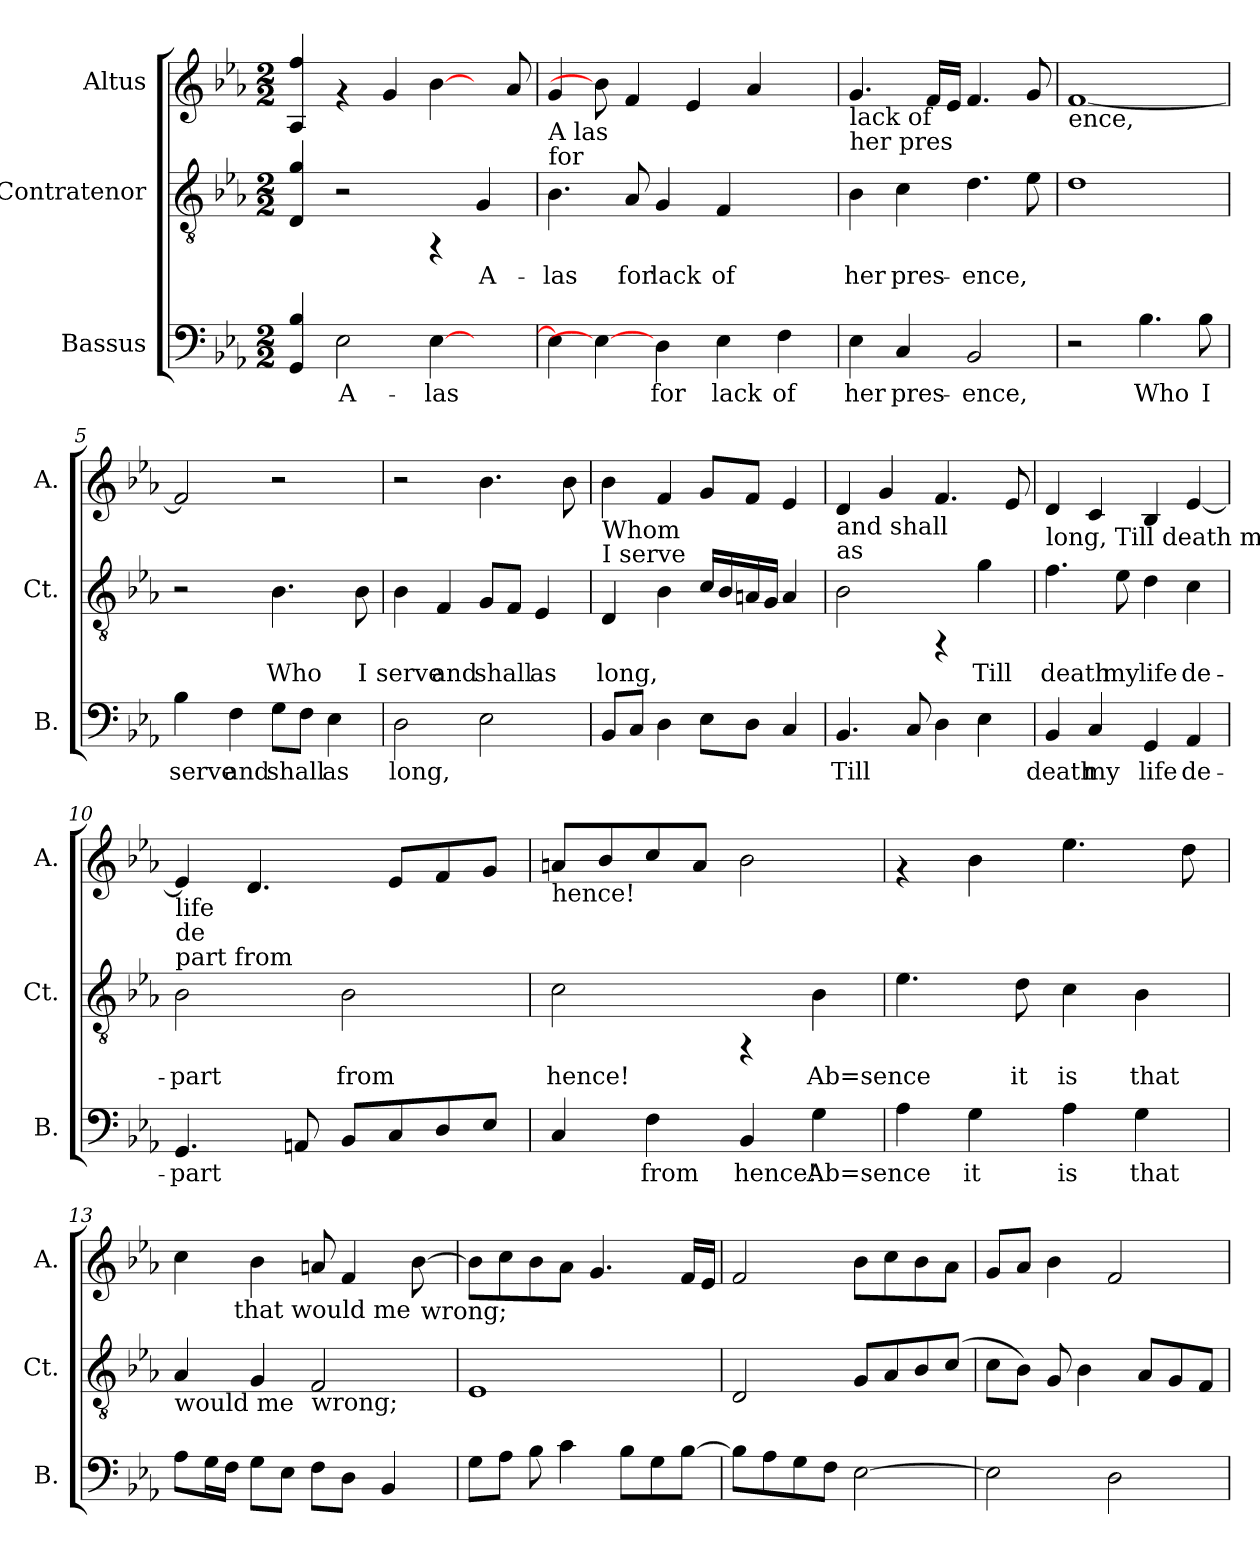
**kern	**text	**kern	**text	**kern
*part3	*part3	*part2	*part2	*part1
*staff3	*staff3	*staff2	*staff2	*staff1
*I"Bassus	*	*I"Contratenor	*	*I"Altus
*I'B.	*	*I'Ct.	*	*I'A.
!!LO:PB:g=z
*stria5	*	*stria5	*	*stria5
*clefF4	*	*clefGv2	*	*clefG2
*k[b-e-a-]	*	*k[b-e-a-]	*	*k[b-e-a-]
*E-:	*	*E-:	*	*E-:
*M2/2	*	*M2/2	*	*M2/2
=1	=1	=1	=1	=1
!	!LO:LY:b:cj	!	!LO:LY:b:cj	!
4B-/ 4GG/	.	4g/ 4D/	.	4ff/ 4A-/
!	!LO:LY:b:cj	!	!	!
2E-\	A-	2r	.	4rf
.	.	.	.	4g/
!	!LO:LY:b:cj	!	!	!
[>4E-\	-las	4rFF	.	[4b-\
!	!	!	!LO:LY:b:cj	!
4ryy	.	4G/	A-	8ryy
.	.	.	.	8a-/
=2	=2	=2	=2	=2
!	!	!	!	!LO:TX:b:t=A las
!	!	!	!	!LO:TX:b:t=for
!	!LO:LY:b:cj	!	!LO:LY:b:cj	!
4E-\]	.	4.B-\	-las	4g/
4E-\_	.	.	.	8b-\]
!	!	!	!LO:LY:b:cj	!
.	.	8A-/	for	4f/
!	!LO:LY:b:cj	!	!LO:LY:b:cj	!
4D\	for	4G/	lack	.
.	.	.	.	4e-/
!	!LO:LY:b:cj	!	!LO:LY:b:cj	!
4E-\	lack	4F/	of	.
.	.	.	.	4a-/
!	!LO:LY:b:cj	!	!	!
4F\	of	4ryy	.	.
.	.	.	.	8ryy
=3	=3	=3	=3	=3
!	!	!	!	!LO:TX:b:t=lack of
!	!	!	!	!LO:TX:b:t=her pres
!	!LO:LY:b:cj	!	!LO:LY:b:cj	!
4E-\	her	4B-\	her	4.g/
!	!LO:LY:b:cj	!	!LO:LY:b:cj	!
4C/	pres-	4c\	pres-	.
.	.	.	.	16f/L
.	.	.	.	16e-/J
!	!LO:LY:b:cj	!	!LO:LY:b:cj	!
2BB-/	-ence,	4.d\	-ence,	4.f/
!	!	!	!LO:LY:b:cj	!
.	.	8e-\	.	8g/
=4	=4	=4	=4	=4
!	!	!	!	!LO:TX:b:t=ence,
!	!	!	!LO:LY:b:cj	!
2r	.	1d	.	[<1f
!	!LO:LY:b:cj	!	!	!
4.B-\	Who	.	.	.
!	!LO:LY:b:cj	!	!	!
8B-\	I	.	.	.
=5	=5	=5	=5	=5
!	!LO:LY:b:cj	!	!	!
4B-\	serve	2r	.	2f/]
!	!LO:LY:b:cj	!	!	!
4F\	and	.	.	.
!	!LO:LY:b:cj	!	!LO:LY:b:cj	!
8G\L	shall	4.B-\	Who	2r
!	!LO:LY:b:cj	!	!	!
8F\J	.	.	.	.
!	!LO:LY:b:cj	!	!	!
4E-\	as	.	.	.
!	!	!	!LO:LY:b:cj	!
.	.	8B-\	I	.
!!LO:LB:g=z
=6	=6	=6	=6	=6
!	!LO:LY:b:cj	!	!LO:LY:b:cj	!
2D\	long,	4B-\	serve	2r
!	!	!	!LO:LY:b:cj	!
.	.	4F/	and	.
!	!LO:LY:b:cj	!	!LO:LY:b:cj	!
2E-\	.	8G/L	shall	4.b-\
!	!	!	!LO:LY:b:cj	!
.	.	8F/J	.	.
!	!	!	!LO:LY:b:cj	!
.	.	4E-/	as	.
.	.	.	.	8b-\
=7	=7	=7	=7	=7
!	!	!	!	!LO:TX:b:t=Whom
!	!	!	!	!LO:TX:b:t=I serve
!	!LO:LY:b:cj	!	!LO:LY:b:cj	!
8BB-/L	.	4D/	long,	4b-\
!	!LO:LY:b:cj	!	!	!
8C/J	.	.	.	.
!	!LO:LY:b:cj	!	!LO:LY:b:cj	!
4D\	.	4B-\	.	4f/
!	!LO:LY:b:cj	!	!LO:LY:b:cj	!
8E-\L	.	16c/L	.	8g/L
!	!	!	!LO:LY:b:cj	!
.	.	16B-/	.	.
!	!LO:LY:b:cj	!	!LO:LY:b:cj	!
8D\J	.	16A/	.	8f/J
!	!	!	!LO:LY:b:cj	!
.	.	16G/J	.	.
!	!LO:LY:b:cj	!	!LO:LY:b:cj	!
4C/	.	4A/	.	4e-/
=8	=8	=8	=8	=8
!	!	!	!	!LO:TX:b:t=and shall
!	!	!	!	!LO:TX:b:t=as
!	!LO:LY:b:cj	!	!LO:LY:b:cj	!
4.BB-/	Till	2B-\	.	4d/
.	.	.	.	4g/
!	!LO:LY:b:cj	!	!	!
8C/	.	.	.	.
!	!LO:LY:b:cj	!	!	!
4D\	.	4rFF	.	4.f/
!	!LO:LY:b:cj	!	!LO:LY:b:cj	!
4E-\	.	4g\	Till	.
.	.	.	.	8e-/
=9	=9	=9	=9	=9
!	!	!	!	!LO:TX:b:t=long, Till death my
!	!LO:LY:b:cj	!	!LO:LY:b:cj	!
4BB-/	death	4.f\	death	4d/
!	!LO:LY:b:cj	!	!	!
4C/	my	.	.	4c/
!	!	!	!LO:LY:b:cj	!
.	.	8e-\	my	.
!	!LO:LY:b:cj	!	!LO:LY:b:cj	!
4GG/	life	4d\	life	4B-/
!	!LO:LY:b:cj	!	!LO:LY:b:cj	!
4AA-/	de-	4c\	de-	[<4e-/
=10	=10	=10	=10	=10
!	!	!	!	!LO:TX:b:t=life
!	!	!	!	!LO:TX:b:t=de
!	!	!	!	!LO:TX:b:t=part from
!	!LO:LY:b:cj	!	!LO:LY:b:cj	!
4.GG/	-part	2B-\	-part	4e-/]
.	.	.	.	4.d/
!	!LO:LY:b:cj	!	!	!
8AAn/	.	.	.	.
!	!LO:LY:b:cj	!	!LO:LY:b:cj	!
8BB-/L	.	2B-\	from	.
!	!LO:LY:b:cj	!	!	!
8C/	.	.	.	8e-/L
!	!LO:LY:b:cj	!	!	!
8D/	.	.	.	8f/
!	!LO:LY:b:cj	!	!	!
8E-/J	.	.	.	8g/J
=11	=11	=11	=11	=11
!	!	!	!	!LO:TX:b:t=hence!
!	!LO:LY:b:cj	!	!LO:LY:b:cj	!
4C/	.	2c\	hence!	8an/L
.	.	.	.	8b-/
!	!LO:LY:b:cj	!	!	!
4F\	from	.	.	8cc/
.	.	.	.	8a/J
!	!LO:LY:b:cj	!	!	!
4BB-/	hence!	4rFF	.	2b-\
!	!LO:LY:b:cj	!	!LO:LY:b:cj	!
4G\	Ab=sence	4B-\	Ab=sence	.
=12	=12	=12	=12	=12
!	!LO:LY:b:cj	!	!LO:LY:b:cj	!
4A-\	.	4.e-\	.	4rf
!	!LO:LY:b:cj	!	!	!
4G\	it	.	.	4b-\
!	!	!	!LO:LY:b:cj	!
.	.	8d\	it	.
!	!LO:LY:b:cj	!	!LO:LY:b:cj	!
4A-\	is	4c\	is	4.ee-\
!	!LO:LY:b:cj	!	!LO:LY:b:cj	!
4G\	that	4B-\	that	.
.	.	.	.	8dd\
!!LO:LB:g=z
=13	=13	=13	=13	=13
!	!	!	!	!LO:TX:b:t=Ab-sence it
!	!	!	!	!LO:TX:b:t=is
!	!	!LO:TX:b:t=would me	!	!
!	!LO:LY:b:cj	!	!LO:LY:b:cj	!
*	*	*	*	*^
*	*	*	*	*	*^
8A-\L	.	4A-/	.	4cc\	8ryy	2ryy
!	!LO:LY:b:cj	!	!	!	!	!
16G\	.	.	.	.	16ryy	.
!	!LO:LY:b:cj	!	!	!	!	!
16F\J	.	.	.	.	64ryy	.
!	!	!	!	!	!LO:TX:b:t=that would me	!
.	.	.	.	.	2ryy	.
!	!LO:LY:b:cj	!	!LO:LY:b:cj	!	!	!
8G\L	.	4G/	.	4b-\	.	.
!	!LO:LY:b:cj	!	!	!	!	!
8E-\J	.	.	.	.	.	.
!	!	!LO:TX:b:t=wrong;	!	!	!	!
!	!LO:LY:b:cj	!	!LO:LY:b:cj	!	!	!
8F\L	.	2F/	.	8an/	.	4ryy
!	!LO:LY:b:cj	!	!	!	!	!
8D\J	.	.	.	4f/	.	.
.	.	.	.	.	4ryy	.
!	!LO:LY:b:cj	!	!	!	!	!
4BB-/	.	.	.	.	.	8ryy
.	.	.	.	[>8b-\	.	64ryy
!	!	!	!	!	!	!LO:TX:b:t=wrong;
.	.	.	.	.	.	16..ryy
.	.	.	.	.	32.ryy	.
=14	=14	=14	=14	=14	=14	=14
!	!LO:LY:b:cj	!	!LO:LY:b:cj	!	!	!
*	*	*	*	*v	*v	*v
8G\L	.	1E-	.	8b-\L]
!	!LO:LY:b:cj	!	!	!
8A-\J	.	.	.	8cc\
!	!LO:LY:b:cj	!	!	!
8B-\	.	.	.	8b-\
!	!LO:LY:b:cj	!	!	!
4c\	.	.	.	8a-\J
.	.	.	.	4.g/
!	!LO:LY:b:cj	!	!	!
8B-\L	.	.	.	.
!	!LO:LY:b:cj	!	!	!
8G\	.	.	.	.
!	!LO:LY:b:cj	!	!	!
[>8B-\J	.	.	.	16f/L
.	.	.	.	16e-/J
=15	=15	=15	=15	=15
!	!LO:LY:b:cj	!	!LO:LY:b:cj	!
8B-\L]	.	2D/	.	2f/
!	!LO:LY:b:cj	!	!	!
8A-\	.	.	.	.
!	!LO:LY:b:cj	!	!	!
8G\	.	.	.	.
!	!LO:LY:b:cj	!	!	!
8F\J	.	.	.	.
!	!LO:LY:b:cj	!	!LO:LY:b:cj	!
[>2E-\	.	8G/L	.	8b-\L
!	!	!	!LO:LY:b:cj	!
.	.	8A-/	.	8cc\
!	!	!	!LO:LY:b:cj	!
.	.	8B-/	.	8b-\
!	!	!	!LO:LY:b:cj	!
.	.	(<8c/J	.	8a-\J
=16	=16	=16	=16	=16
!	!LO:LY:b:cj	!	!LO:LY:b:cj	!
2E-\]	.	8c\L	.	8g/L
!	!	!	!LO:LY:b:cj	!
.	.	8B-\J)	.	8a-/J
!	!	!	!LO:LY:b:cj	!
.	.	8G/	.	4b-\
!	!	!	!LO:LY:b:cj	!
.	.	4B-\	.	.
!	!LO:LY:b:cj	!	!	!
2D\	.	.	.	2f/
!	!	!	!LO:LY:b:cj	!
.	.	8A-/L	.	.
!	!	!	!LO:LY:b:cj	!
.	.	8G/	.	.
!	!	!	!LO:LY:b:cj	!
.	.	8F/J	.	.
=	=	=	=	=
*-	*-	*-	*-	*-
